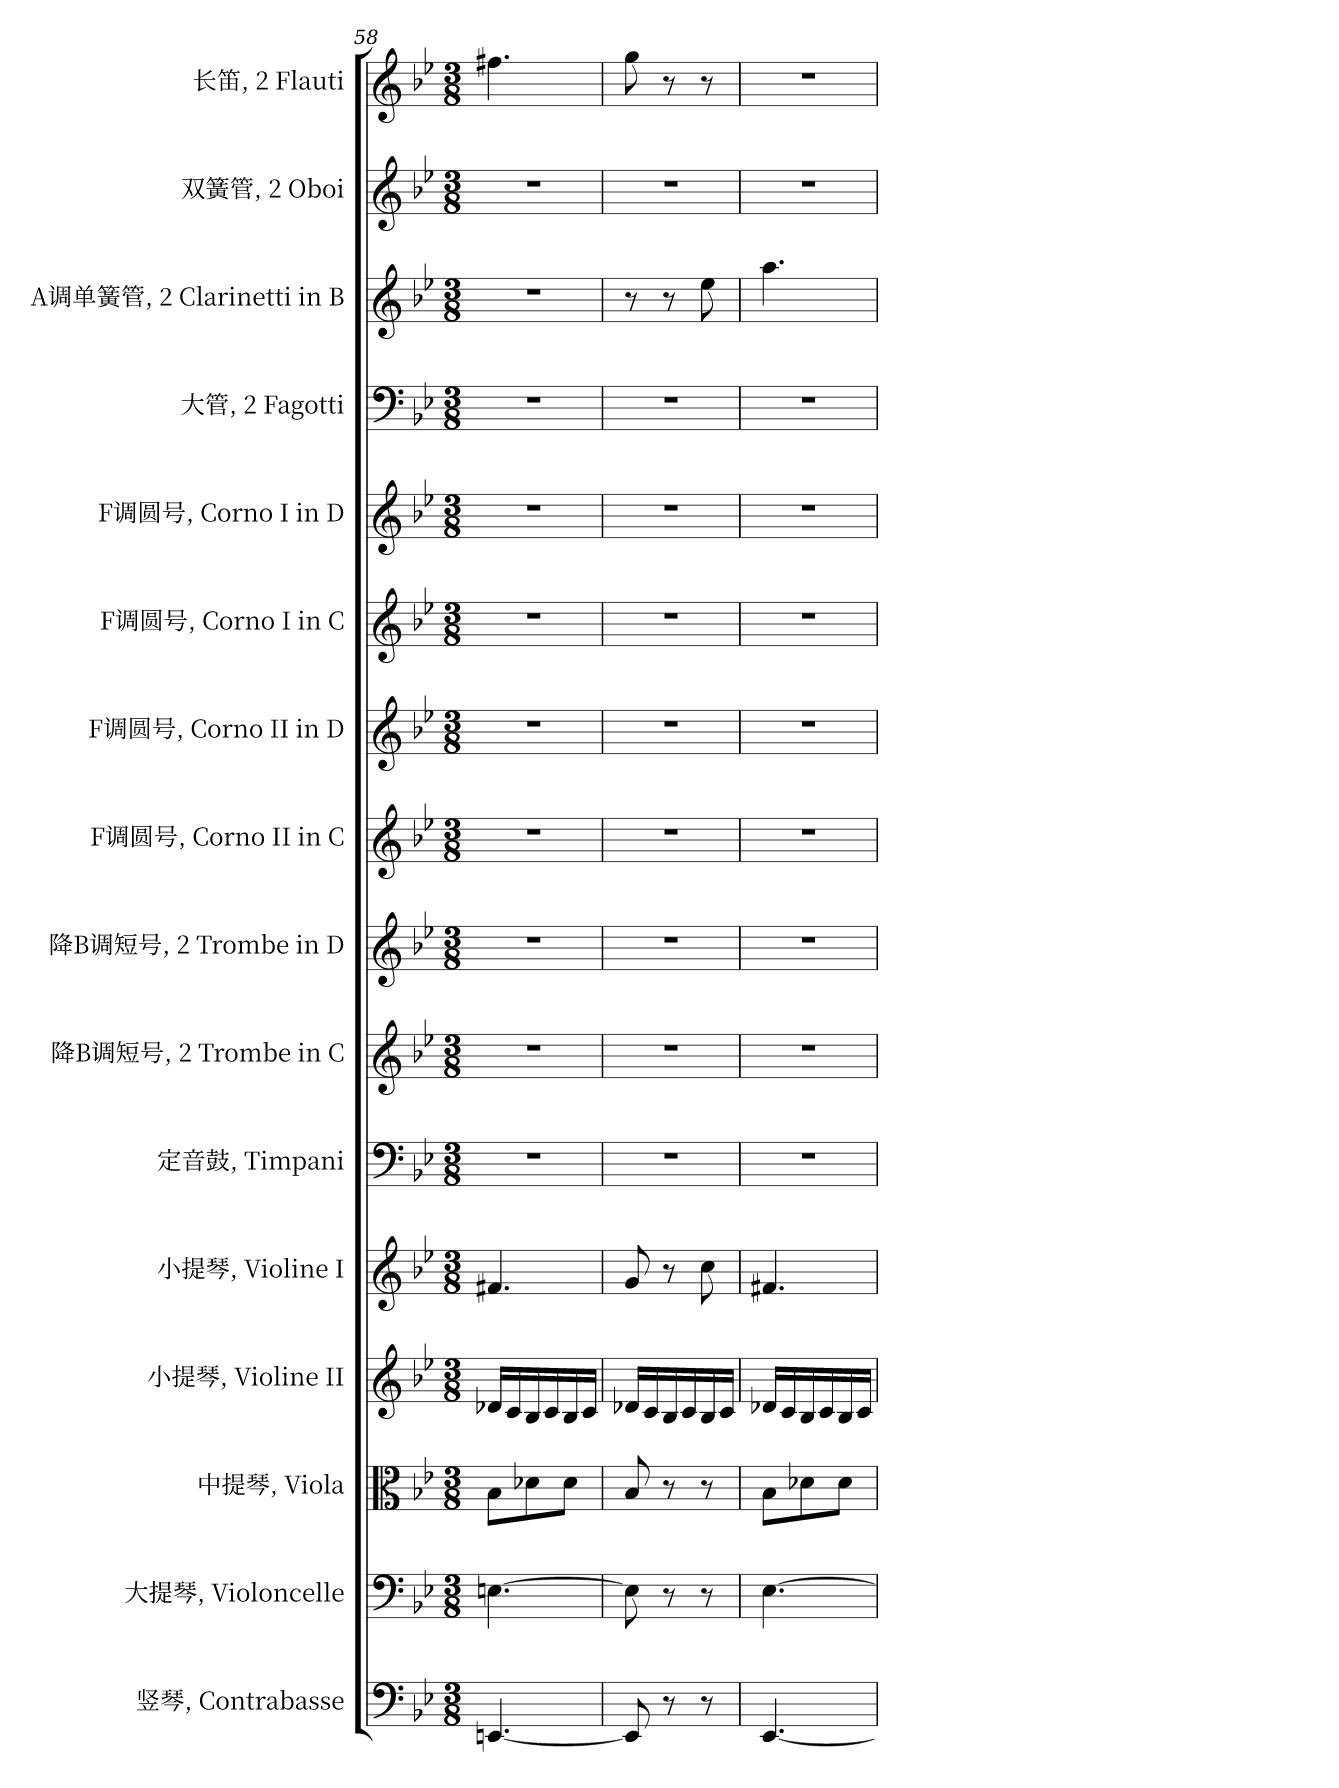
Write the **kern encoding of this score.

**kern	**kern	**kern	**kern	**kern	**kern	**kern	**kern	**kern	**kern	**kern	**kern	**kern	**kern	**kern	**kern
*part16	*part15	*part14	*part13	*part12	*part11	*part10	*part9	*part8	*part7	*part6	*part5	*part4	*part3	*part2	*part1
*staff16	*staff15	*staff14	*staff13	*staff12	*staff11	*staff10	*staff9	*staff8	*staff7	*staff6	*staff5	*staff4	*staff3	*staff2	*staff1
*I"竖琴, Contrabasse	*I"大提琴, Violoncelle	*I"中提琴, Viola	*I"小提琴, Violine II	*I"小提琴, Violine I	*I"定音鼓, Timpani	*I"降B调短号, 2 Trombe in C	*I"降B调短号, 2 Trombe in D	*I"F调圆号, Corno II in C	*I"F调圆号, Corno II in D	*I"F调圆号, Corno I in C	*I"F调圆号, Corno I in D	*I"大管, 2 Fagotti	*I"A调单簧管, 2 Clarinetti in B	*I"双簧管, 2 Oboi	*I"长笛, 2 Flauti
*	*I'Vc.	*I'Vla.	*I'Vln.	*I'Vln.	*I'Timp.	*	*	*	*	*	*	*	*I'A Cl.	*I'Ob.	*I'Fl.
*clefF4	*clefF4	*clefC3	*clefG2	*clefG2	*clefF4	*clefG2	*clefG2	*clefG2	*clefG2	*clefG2	*clefG2	*clefF4	*clefG2	*clefG2	*clefG2
*	*	*	*	*	*	*ITrd1c2	*ITrd1c2	*ITrd4c7	*ITrd4c7	*ITrd4c7	*ITrd4c7	*	*ITrd2c3	*	*
*k[b-e-]	*k[b-e-]	*k[b-e-]	*k[b-e-]	*k[b-e-]	*k[b-e-]	*k[b-e-a-d-]	*k[b-e-a-d-]	*k[b-e-a-]	*k[b-e-a-]	*k[b-e-a-]	*k[b-e-a-]	*k[b-e-]	*k[f#]	*k[b-e-]	*k[b-e-]
*M3/8	*M3/8	*M3/8	*M3/8	*M3/8	*M3/8	*M3/8	*M3/8	*M3/8	*M3/8	*M3/8	*M3/8	*M3/8	*M3/8	*M3/8	*M3/8
*MM117	*MM117	*MM117	*MM117	*MM117	*MM117	*MM117	*MM117	*MM117	*MM117	*MM117	*MM117	*MM117	*MM117	*MM117	*MM117
=58	=58	=58	=58	=58	=58	=58	=58	=58	=58	=58	=58	=58	=58	=58	=58
[4.EEn/	[4.En\	8B-\L	16d-X/LL	4.f#X/	4.r	4.r	4.r	4.r	4.r	4.r	4.r	4.r	4.r	4.r	4.ff#X\
.	.	.	16c/	.	.	.	.	.	.	.	.	.	.	.	.
.	.	8d-X\	16B-/	.	.	.	.	.	.	.	.	.	.	.	.
.	.	.	16c/	.	.	.	.	.	.	.	.	.	.	.	.
.	.	8d-\J	16B-/	.	.	.	.	.	.	.	.	.	.	.	.
.	.	.	16c/JJ	.	.	.	.	.	.	.	.	.	.	.	.
=59	=59	=59	=59	=59	=59	=59	=59	=59	=59	=59	=59	=59	=59	=59	=59
*	*	*	*	*	*	*	*	*	*	*	*	*	*	*	*MM117
8EE/]	8E\]	8B-/	16d-X/LL	8g/	4.r	4.r	4.r	4.r	4.r	4.r	4.r	4.r	8r	4.r	8gg\
.	.	.	16c/	.	.	.	.	.	.	.	.	.	.	.	.
*	*	*	*	*	*	*	*	*	*	*	*	*	*	*	*MM130
8r	8r	8r	16B-/	8r	.	.	.	.	.	.	.	.	8r	.	8r
.	.	.	16c/	.	.	.	.	.	.	.	.	.	.	.	.
*	*	*	*	*	*	*	*	*	*	*	*	*	*	*	*MM124
8r	8r	8r	16B-/	8cc\	.	.	.	.	.	.	.	.	8cc\	.	8r
.	.	.	16c/JJ	.	.	.	.	.	.	.	.	.	.	.	.
!!LO:PB:g=z
=60	=60	=60	=60	=60	=60	=60	=60	=60	=60	=60	=60	=60	=60	=60	=60
*	*	*	*	*	*	*	*	*	*	*	*	*	*	*	*MM117
[4.EE-/	[4.E-\	8B-\L	16d-X/LL	4.f#X/	4.r	4.r	4.r	4.r	4.r	4.r	4.r	4.r	4.ff#\	4.r	4.r
.	.	.	16c/	.	.	.	.	.	.	.	.	.	.	.	.
.	.	8d-X\	16B-/	.	.	.	.	.	.	.	.	.	.	.	.
.	.	.	16c/	.	.	.	.	.	.	.	.	.	.	.	.
.	.	8d-\J	16B-/	.	.	.	.	.	.	.	.	.	.	.	.
.	.	.	16c/JJ	.	.	.	.	.	.	.	.	.	.	.	.
=	=	=	=	=	=	=	=	=	=	=	=	=	=	=	=
*-	*-	*-	*-	*-	*-	*-	*-	*-	*-	*-	*-	*-	*-	*-	*-
